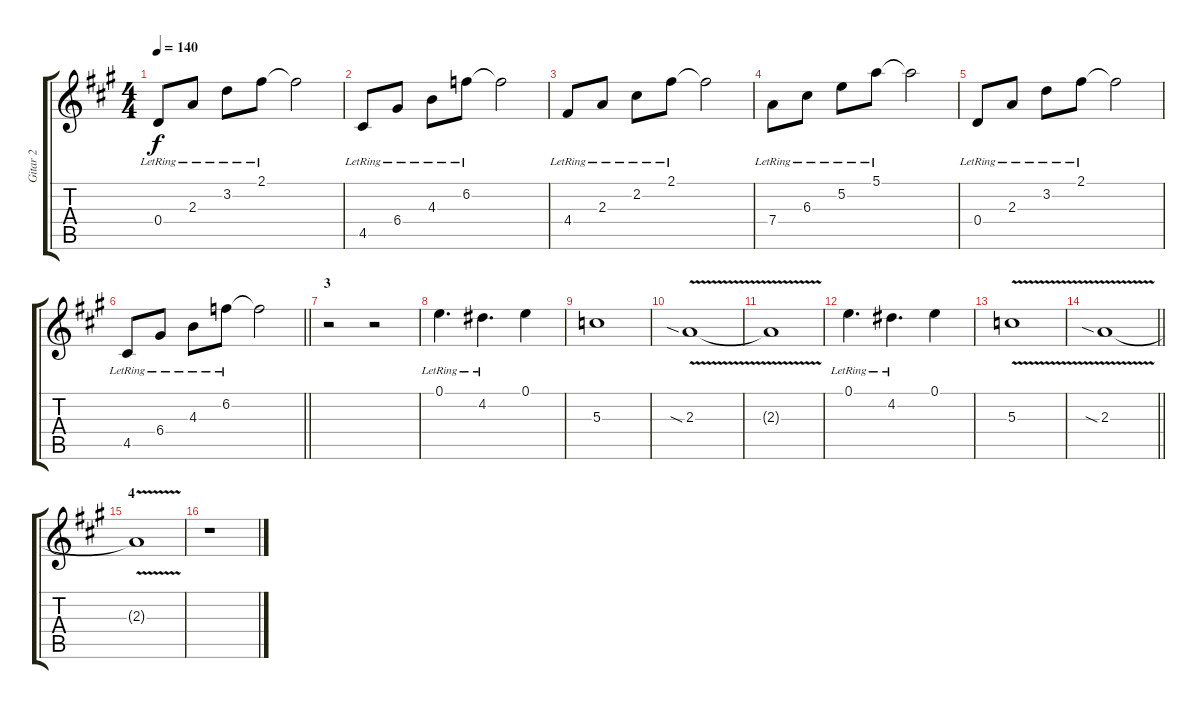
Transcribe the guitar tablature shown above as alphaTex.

\track ("Gitar 2" "Gitar 2") {instrument electricguitarjazz}
\staff {score tabs}
\tuning (E4 B3 G3 D3 A2 E2) {hide}
\ts (4 4)
\tempo 140
\clef g2
\ks a
0.4{lr}.8{dy f} 2.3{lr}.8 3.2{lr}.8 2.1{lr}.8 2.1{t}.2 |
4.5{lr}.8 6.4{lr}.8 4.3{lr}.8 6.2{lr}.8 6.2{t}.2 |
4.4{lr}.8 2.3{lr}.8 2.2{lr}.8 2.1{lr}.8 2.1{t}.2 |
7.4{lr}.8 6.3{lr}.8 5.2{lr}.8 5.1{lr}.8 5.1{t}.2 |
0.4{lr}.8 2.3{lr}.8 3.2{lr}.8 2.1{lr}.8 2.1{t}.2 |
\barLineRight lightlight
4.5{lr}.8 6.4{lr}.8 4.3{lr}.8 6.2{lr}.8 6.2{t}.2 |
\section ("" "3")
r.2{instrument overdrivenguitar} r.2{volume 8 instrument overdrivenguitar} |
0.1{lr}.4{d} 4.2{lr}.4{d} 0.1.4 |
5.3.1 |
2.3{v sia}.1 |
2.3{t}.1 |
0.1{lr}.4{d} 4.2{lr}.4{d} 0.1.4 |
5.3{v}.1 |
\barLineRight lightlight
2.3{v sia}.1 |
\section ("" "4")
2.3{t}.1 |
r.1
